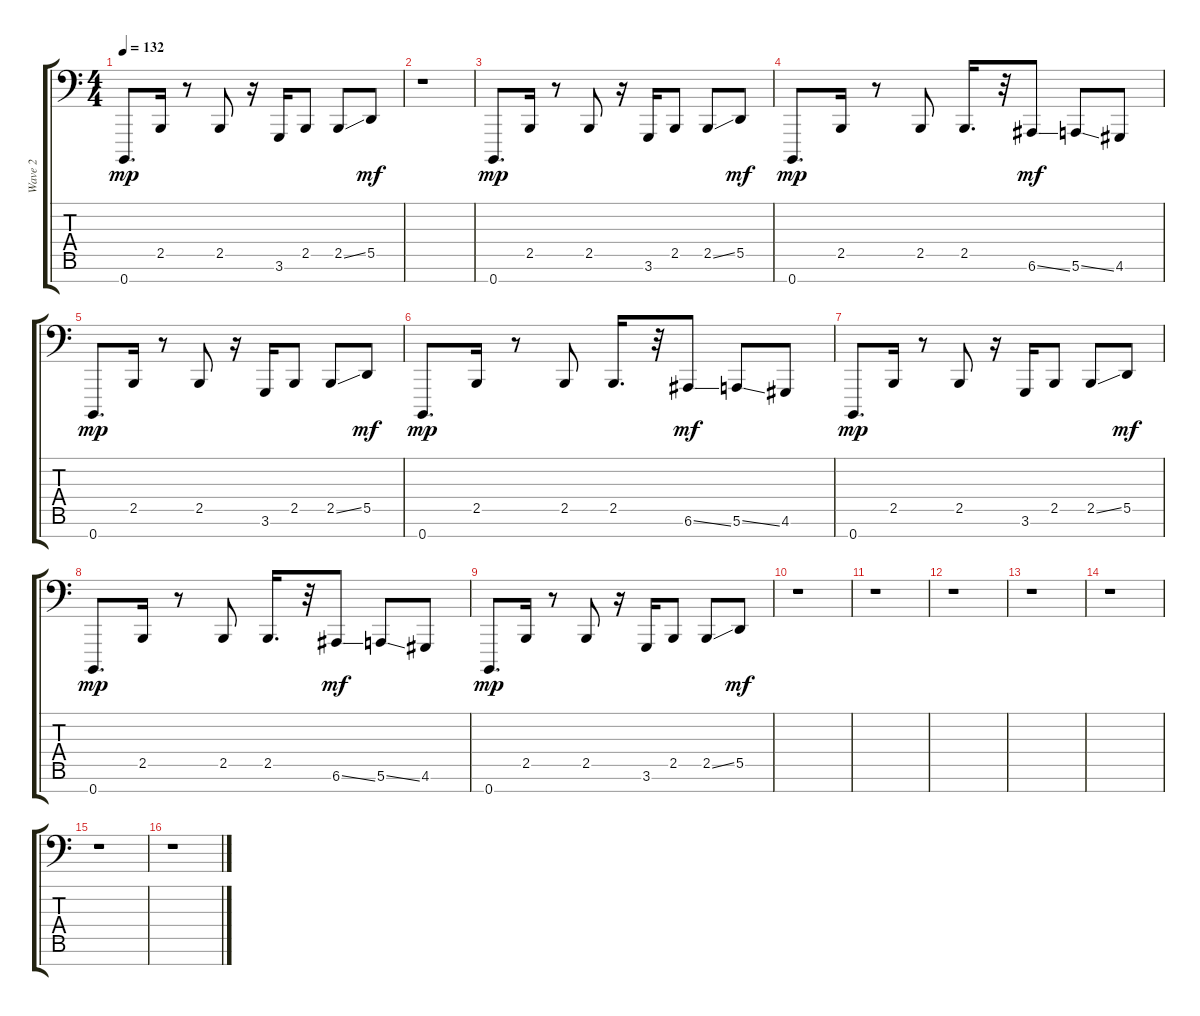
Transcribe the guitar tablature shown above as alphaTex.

\track ("Wave 2" "Wave 2") {instrument lead1square}
\staff {score tabs}
\tuning (F3 C3 G2 D2 A1 E1 B0) {hide}
\ts (4 4)
\tempo 132
\clef f4
\ks c
0.7.8{d dy mp} 2.5.16 r.8 2.5.8 r.16 3.6.16 2.5.8 2.5{ss}.8 5.5.8{dy mf} |
r.1 |
0.7.8{d dy mp} 2.5.16 r.8 2.5.8 r.16 3.6.16 2.5.8 2.5{ss}.8 5.5.8{dy mf} |
0.7.8{d dy mp} 2.5.16 r.8 2.5.8 2.5.16{d} r.32 6.6{ss}.8{dy mf} 5.6{ss}.8 4.6.8 |
0.7.8{d dy mp} 2.5.16 r.8 2.5.8 r.16 3.6.16 2.5.8 2.5{ss}.8 5.5.8{dy mf} |
0.7.8{d dy mp} 2.5.16 r.8 2.5.8 2.5.16{d} r.32 6.6{ss}.8{dy mf} 5.6{ss}.8 4.6.8 |
0.7.8{d dy mp} 2.5.16 r.8 2.5.8 r.16 3.6.16 2.5.8 2.5{ss}.8 5.5.8{dy mf} |
0.7.8{d dy mp} 2.5.16 r.8 2.5.8 2.5.16{d} r.32 6.6{ss}.8{dy mf} 5.6{ss}.8 4.6.8 |
0.7.8{d dy mp} 2.5.16 r.8 2.5.8 r.16 3.6.16 2.5.8 2.5{ss}.8 5.5.8{dy mf} |
r.1 |
r.1 |
r.1 |
r.1 |
r.1 |
r.1 |
r.1
